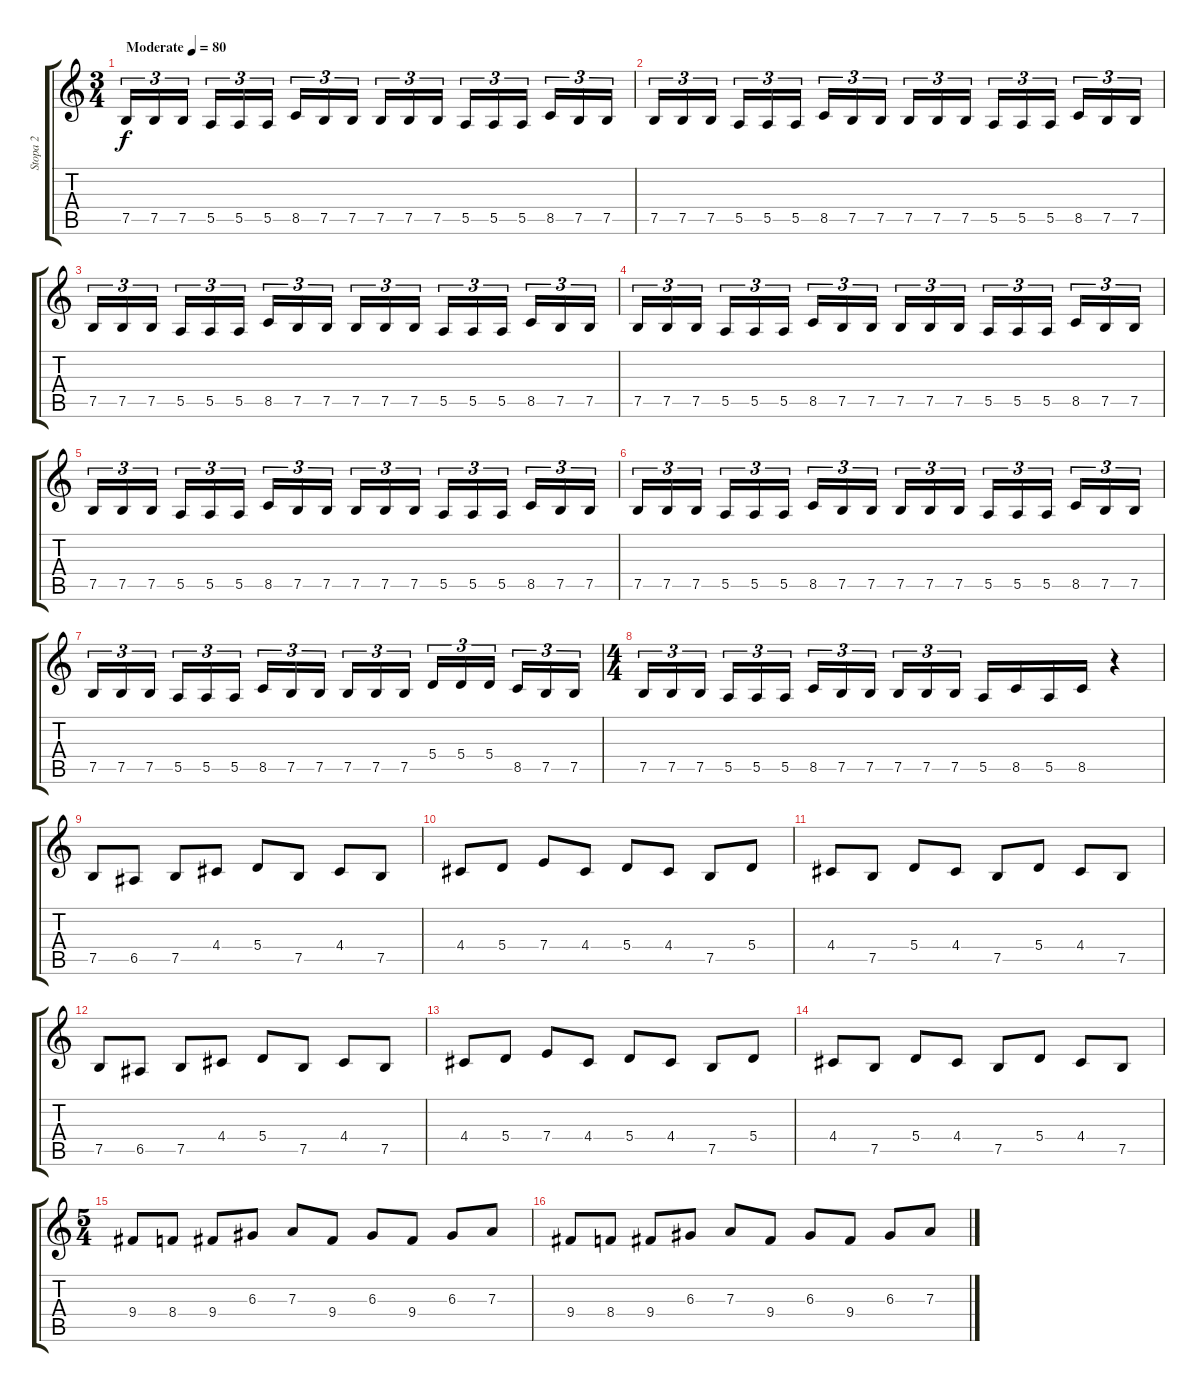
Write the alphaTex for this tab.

\track ("Stopa 2" "Stopa 2") {instrument distortionguitar}
\staff {score tabs}
\tuning (B3 Gb3 D3 A2 E2 B1) {hide}
\ts (3 4)
\tempo (80 "Moderate")
\clef g2
\ks c
7.5.16{tu (3 2) dy f instrument distortionguitar} 7.5.16{tu (3 2)} 7.5.16{tu (3 2) beam splitsecondary} 5.5.16{tu (3 2)} 5.5.16{tu (3 2)} 5.5.16{tu (3 2)} 8.5.16{tu (3 2)} 7.5.16{tu (3 2)} 7.5.16{tu (3 2) beam splitsecondary} 7.5.16{tu (3 2)} 7.5.16{tu (3 2)} 7.5.16{tu (3 2)} 5.5.16{tu (3 2)} 5.5.16{tu (3 2)} 5.5.16{tu (3 2) beam splitsecondary} 8.5.16{tu (3 2)} 7.5.16{tu (3 2)} 7.5.16{tu (3 2)} |
7.5.16{tu (3 2)} 7.5.16{tu (3 2)} 7.5.16{tu (3 2) beam splitsecondary} 5.5.16{tu (3 2)} 5.5.16{tu (3 2)} 5.5.16{tu (3 2)} 8.5.16{tu (3 2)} 7.5.16{tu (3 2)} 7.5.16{tu (3 2) beam splitsecondary} 7.5.16{tu (3 2)} 7.5.16{tu (3 2)} 7.5.16{tu (3 2)} 5.5.16{tu (3 2)} 5.5.16{tu (3 2)} 5.5.16{tu (3 2) beam splitsecondary} 8.5.16{tu (3 2)} 7.5.16{tu (3 2)} 7.5.16{tu (3 2)} |
7.5.16{tu (3 2)} 7.5.16{tu (3 2)} 7.5.16{tu (3 2) beam splitsecondary} 5.5.16{tu (3 2)} 5.5.16{tu (3 2)} 5.5.16{tu (3 2)} 8.5.16{tu (3 2)} 7.5.16{tu (3 2)} 7.5.16{tu (3 2) beam splitsecondary} 7.5.16{tu (3 2)} 7.5.16{tu (3 2)} 7.5.16{tu (3 2)} 5.5.16{tu (3 2)} 5.5.16{tu (3 2)} 5.5.16{tu (3 2) beam splitsecondary} 8.5.16{tu (3 2)} 7.5.16{tu (3 2)} 7.5.16{tu (3 2)} |
7.5.16{tu (3 2)} 7.5.16{tu (3 2)} 7.5.16{tu (3 2) beam splitsecondary} 5.5.16{tu (3 2)} 5.5.16{tu (3 2)} 5.5.16{tu (3 2)} 8.5.16{tu (3 2)} 7.5.16{tu (3 2)} 7.5.16{tu (3 2) beam splitsecondary} 7.5.16{tu (3 2)} 7.5.16{tu (3 2)} 7.5.16{tu (3 2)} 5.5.16{tu (3 2)} 5.5.16{tu (3 2)} 5.5.16{tu (3 2) beam splitsecondary} 8.5.16{tu (3 2)} 7.5.16{tu (3 2)} 7.5.16{tu (3 2)} |
7.5.16{tu (3 2)} 7.5.16{tu (3 2)} 7.5.16{tu (3 2) beam splitsecondary} 5.5.16{tu (3 2)} 5.5.16{tu (3 2)} 5.5.16{tu (3 2)} 8.5.16{tu (3 2)} 7.5.16{tu (3 2)} 7.5.16{tu (3 2) beam splitsecondary} 7.5.16{tu (3 2)} 7.5.16{tu (3 2)} 7.5.16{tu (3 2)} 5.5.16{tu (3 2)} 5.5.16{tu (3 2)} 5.5.16{tu (3 2) beam splitsecondary} 8.5.16{tu (3 2)} 7.5.16{tu (3 2)} 7.5.16{tu (3 2)} |
7.5.16{tu (3 2)} 7.5.16{tu (3 2)} 7.5.16{tu (3 2) beam splitsecondary} 5.5.16{tu (3 2)} 5.5.16{tu (3 2)} 5.5.16{tu (3 2)} 8.5.16{tu (3 2)} 7.5.16{tu (3 2)} 7.5.16{tu (3 2) beam splitsecondary} 7.5.16{tu (3 2)} 7.5.16{tu (3 2)} 7.5.16{tu (3 2)} 5.5.16{tu (3 2)} 5.5.16{tu (3 2)} 5.5.16{tu (3 2) beam splitsecondary} 8.5.16{tu (3 2)} 7.5.16{tu (3 2)} 7.5.16{tu (3 2)} |
7.5.16{tu (3 2)} 7.5.16{tu (3 2)} 7.5.16{tu (3 2) beam splitsecondary} 5.5.16{tu (3 2)} 5.5.16{tu (3 2)} 5.5.16{tu (3 2)} 8.5.16{tu (3 2)} 7.5.16{tu (3 2)} 7.5.16{tu (3 2) beam splitsecondary} 7.5.16{tu (3 2)} 7.5.16{tu (3 2)} 7.5.16{tu (3 2)} 5.4.16{tu (3 2)} 5.4.16{tu (3 2)} 5.4.16{tu (3 2) beam splitsecondary} 8.5.16{tu (3 2)} 7.5.16{tu (3 2)} 7.5.16{tu (3 2)} |
\ts (4 4)
7.5.16{tu (3 2)} 7.5.16{tu (3 2)} 7.5.16{tu (3 2) beam splitsecondary} 5.5.16{tu (3 2)} 5.5.16{tu (3 2)} 5.5.16{tu (3 2)} 8.5.16{tu (3 2)} 7.5.16{tu (3 2)} 7.5.16{tu (3 2) beam splitsecondary} 7.5.16{tu (3 2)} 7.5.16{tu (3 2)} 7.5.16{tu (3 2)} 5.5.16 8.5.16 5.5.16 8.5.16 r.4 |
7.5.8 6.5.8 7.5.8 4.4.8 5.4.8 7.5.8 4.4.8 7.5.8 |
4.4.8 5.4.8 7.4.8 4.4.8 5.4.8 4.4.8 7.5.8 5.4.8 |
4.4.8 7.5.8 5.4.8 4.4.8 7.5.8 5.4.8 4.4.8 7.5.8 |
7.5.8 6.5.8 7.5.8 4.4.8 5.4.8 7.5.8 4.4.8 7.5.8 |
4.4.8 5.4.8 7.4.8 4.4.8 5.4.8 4.4.8 7.5.8 5.4.8 |
4.4.8 7.5.8 5.4.8 4.4.8 7.5.8 5.4.8 4.4.8 7.5.8 |
\ts (5 4)
9.4.8 8.4.8 9.4.8 6.3.8 7.3.8 9.4.8 6.3.8 9.4.8 6.3.8 7.3.8 |
9.4.8 8.4.8 9.4.8 6.3.8 7.3.8 9.4.8 6.3.8 9.4.8 6.3.8 7.3.8
